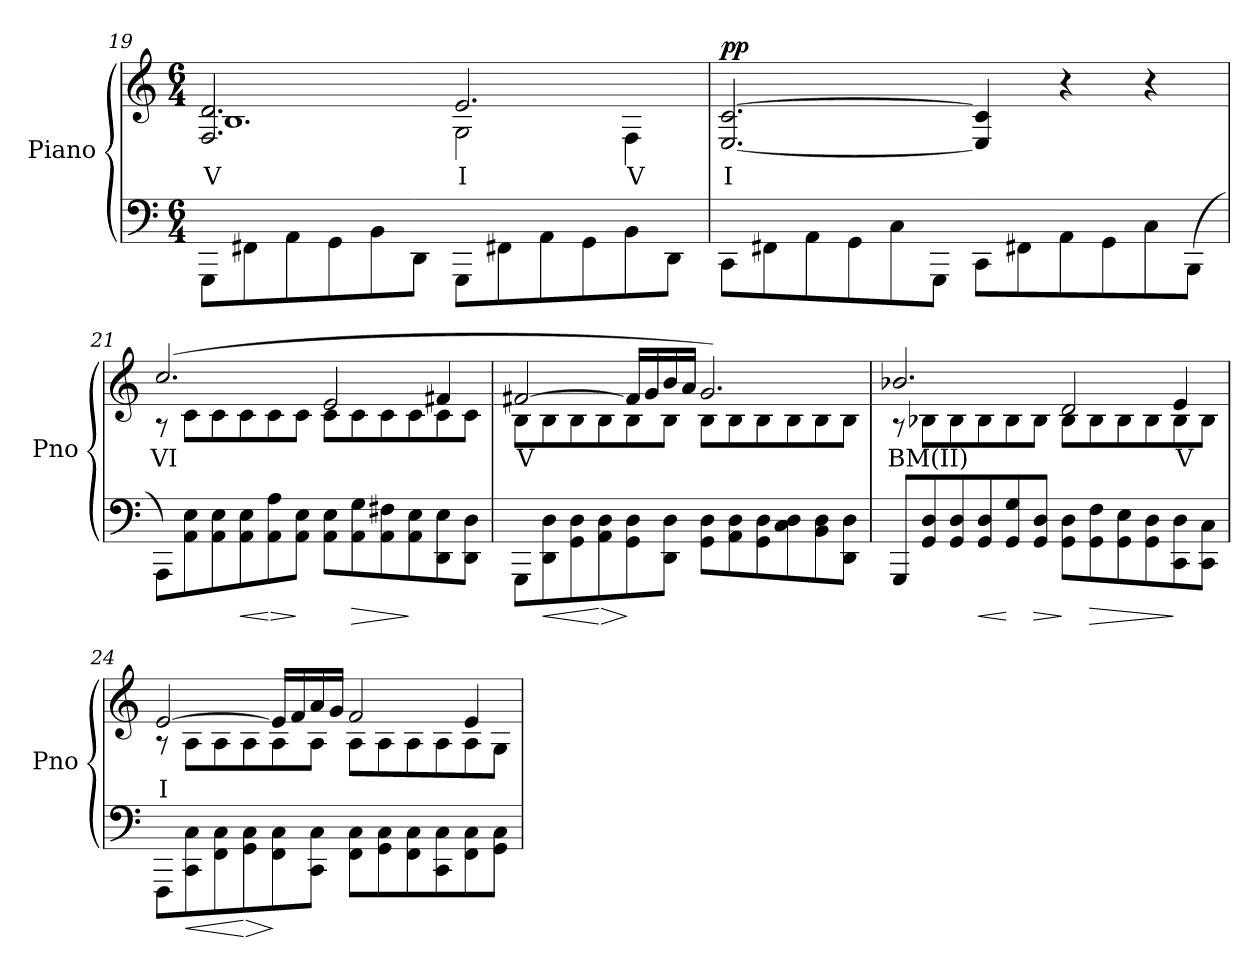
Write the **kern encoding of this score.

**kern	**dynam	**kern	**text	**dynam
*part2	*part2	*part1	*part1	*part1
*staff2	*staff2	*staff1	*staff1	*staff1
*I"Piano	*	*I"Piano	*	*
*I'Pno	*	*I'Pno	*	*
!!LO:LB:g=z
*clefF4	*	*clefG2	*	*
*k[]	*	*k[]	*	*
*M6/4	*	*M6/4	*	*
=19	=19	=19	=19	=19
*^	*	*	*	*
!	!	!	!	!LO:LY:b	!
*	*	*	*^	*	*
*	*	*	*	*^	*	*
2.ryy	8GGG\L	.	2.F/ 2.d/	1.B	2.ryy	V	.
.	8FF#X\	.	.	.	.	.	.
.	8AA\	.	.	.	.	.	.
.	8GG\	.	.	.	.	.	.
.	8BB\	.	.	.	.	.	.
.	8DD\J	.	.	.	.	.	.
!	!	!	!	!	!	!LO:LY:b	!
2.ryy	8GGG\L	.	2.e/	.	2G\	I	.
.	8FF#X\	.	.	.	.	.	.
.	8AA\	.	.	.	.	.	.
.	8GG\	.	.	.	.	.	.
!	!	!	!	!	!	!LO:LY:b	!
.	8BB\	.	.	.	4F\	V	.
.	8DD\J	.	.	.	.	.	.
*v	*v	*	*	*	*	*	*
*	*	*v	*v	*v	*	*
=20	=20	=20	=20	=20
*^	*	*	*	*
!	!	!	!	!LO:LY:b	!LO:DY:b
*v	*v	*	*	*	*
8CC\L	.	[2.E/ [2.c/	I	pp
8FF#X\	.	.	.	.
8AA\	.	.	.	.
8GG\	.	.	.	.
8C\	.	.	.	.
8GGG\J	.	.	.	.
8CC\L	.	4E/] 4c/]	.	.
8FF#X\	.	.	.	.
8AA\	.	4r	.	.
8GG\	.	.	.	.
8C\	.	4r	.	.
(>8BBB\J	.	.	.	.
=21	=21	=21	=21	=21
!	!	!LO:TX:a:B:t=Più lento	!	!
!	!	!	!LO:LY:b	!
*	*	*^	*	*
8AAA\L)	.	(>2.cc/	8r	VI	.
8AA\ 8E\	.	.	8c\L	.	.
8AA\ 8E\	.	.	8c\	.	.
!	!LO:HP:b	!	!	!	!
8AA\ 8E\	<	.	8c\	.	.
!	!LO:HP:n=1:b	!	!	!	!
8AA\ 8A\	[ >	.	8c\	.	.
8AA\ 8E\J	]	.	8c\J	.	.
8AA\ 8E\L	.	2e/	8c\L	.	.
!	!LO:HP:b	!	!	!	!
8AA\ 8G\	>	.	8c\	.	.
8AA\ 8F#X\	.	.	8c\	.	.
8AA\ 8E\	]	.	8c\	.	.
8DD\ 8E\	.	4f#X/	8c\	.	.
8DD\ 8D\J	.	.	8c\J	.	.
!!LO:LB:g=z	!!
=22	=22	=22	=22	=22	=22
!	!	!	!	!LO:LY:b	!
8GGG\L	.	[2f#X/	8B\L	V	.
!	!LO:HP:b	!	!	!	!
8DD\ 8D\	<	.	8B\	.	.
8GG\ 8D\	.	.	8B\	.	.
!	!LO:HP:n=1:b	!	!	!	!
8AA\ 8D\	[ >	.	8B\	.	.
8GG\ 8D\	]	16f#/LL]	8B\	.	.
.	.	16g/	.	.	.
8DD\ 8D\J	.	16b/	8B\J	.	.
.	.	16a/JJ	.	.	.
8GG\ 8D\L	.	2.g/)	8B\L	.	.
8AA\ 8D\	.	.	8B\	.	.
8GG\ 8D\	.	.	8B\	.	.
8C\ 8D\	.	.	8B\	.	.
8BB\ 8D\	.	.	8B\	.	.
8DD\ 8D\J	.	.	8B\J	.	.
=23	=23	=23	=23	=23	=23
!	!	!	!	!LO:LY:b	!
8GGG/L	.	2.b-X/	8r	BM(II)	.
8GG/ 8D/	.	.	8B-X\L	.	.
8GG/ 8D/	.	.	8B-\	.	.
!	!LO:HP:b	!	!	!	!
8GG/ 8D/	<	.	8B-\	.	.
8GG/ 8G/	[	.	8B-\	.	.
!	!LO:HP:b	!	!	!	!
8GG/ 8D/J	>	.	8B-\J	.	.
8GG\ 8D\L	]	2d/	8B-\L	.	.
!	!LO:HP:b	!	!	!	!
8GG\ 8F\	>	.	8B-\	.	.
8GG\ 8E\	.	.	8B-\	.	.
8GG\ 8D\	.	.	8B-\	.	.
!	!	!	!	!LO:LY:b	!
8CC\ 8D\	]	4e/	8B-\	V	.
8CC\ 8C\J	.	.	8B-\J	.	.
=24	=24	=24	=24	=24	=24
!	!	!	!	!LO:LY:b	!
8FFF\L	.	[2e/	8r	I	.
!	!LO:HP:b	!	!	!	!
8CC\ 8C\	<	.	8A\L	.	.
8FF\ 8C\	.	.	8A\	.	.
!	!LO:HP:n=1:b	!	!	!	!
8GG\ 8C\	[ >	.	8A\	.	.
8FF\ 8C\	]	16e/LL]	8A\	.	.
.	.	16f/	.	.	.
8CC\ 8C\J	.	16a/	8A\J	.	.
.	.	16g/JJ	.	.	.
8FF\ 8C\L	.	2f/	8A\L	.	.
8GG\ 8C\	.	.	8A\	.	.
8FF\ 8C\	.	.	8A\	.	.
8CC\ 8C\	.	.	8A\	.	.
8FF\ 8C\	.	4e/	8A\	.	.
8GG\ 8C\J	.	.	8G\J	.	.
*	*	*v	*v	*	*
=	=	=	=	=
*-	*-	*-	*-	*-
